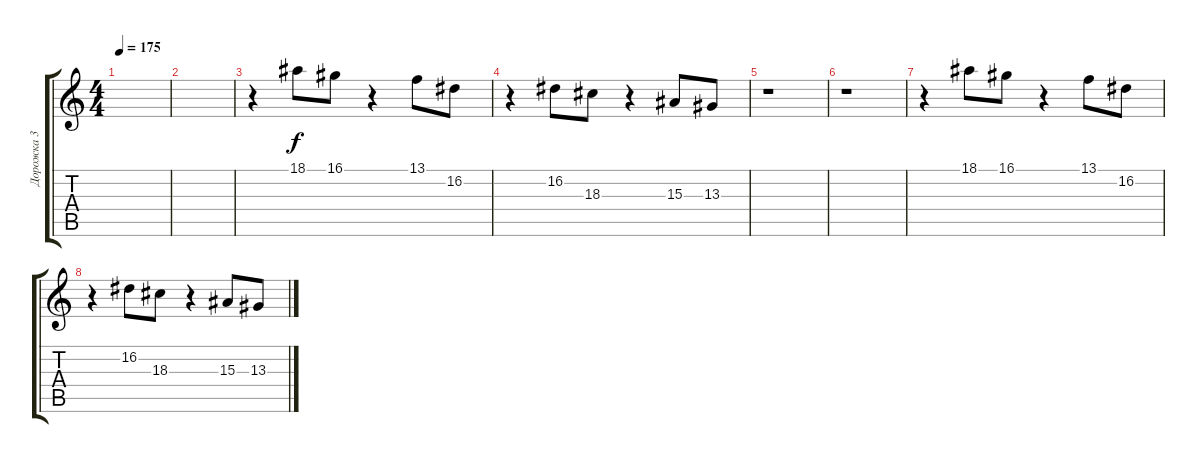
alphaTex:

\track ("Дорожка 3" "Дорожка 3") {instrument lead6voice}
\staff {score tabs}
\tuning (E4 B3 G3 D3 A2 E2) {hide}
\ts (4 4)
\tempo 175
\clef g2
\ks c
|
|
r.4 18.1.8 16.1.8 r.4 13.1.8 16.2.8 |
r.4 16.2.8 18.3.8 r.4 15.3.8 13.3.8 |
r.1 |
r.1 |
r.4 18.1.8 16.1.8 r.4 13.1.8 16.2.8 |
r.4 16.2.8 18.3.8 r.4 15.3.8 13.3.8
